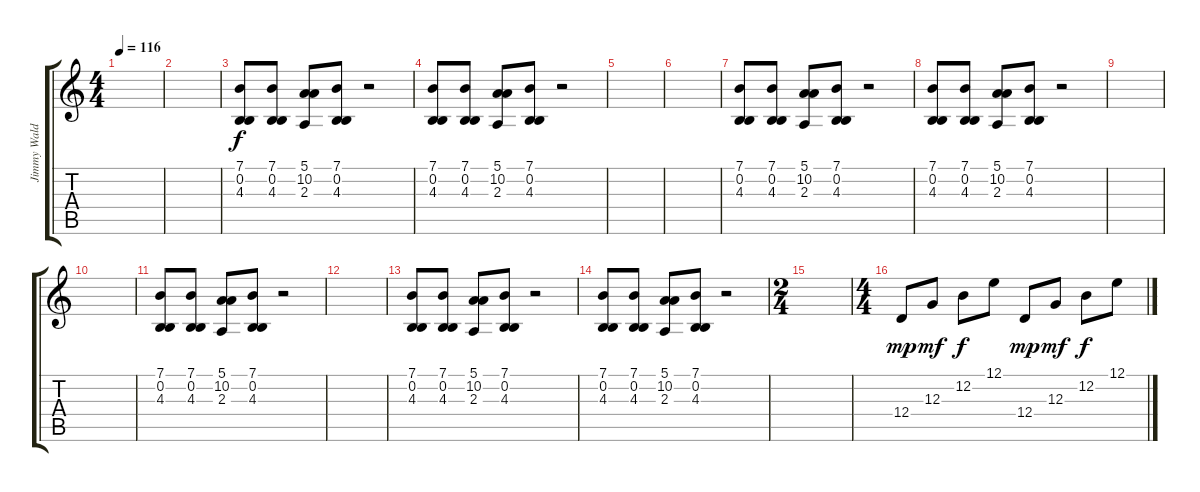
\track ("Jimmy Waldo" "Jimmy Wald") {instrument acousticgrandpiano}
\staff {score tabs}
\tuning (E4 B3 G3 D3 A2 E2) {hide}
\ts (4 4)
\tempo 116
\clef g2
\ks c
|
|
(7.1 0.2 4.3).8 (7.1 0.2 4.3).8 (5.1 10.2 2.3).8 (7.1 0.2 4.3).8 r.2 |
(7.1 0.2 4.3).8 (7.1 0.2 4.3).8 (5.1 10.2 2.3).8 (7.1 0.2 4.3).8 r.2 |
|
|
(7.1 0.2 4.3).8 (7.1 0.2 4.3).8 (5.1 10.2 2.3).8 (7.1 0.2 4.3).8 r.2 |
(7.1 0.2 4.3).8 (7.1 0.2 4.3).8 (5.1 10.2 2.3).8 (7.1 0.2 4.3).8 r.2 |
|
|
(7.1 0.2 4.3).8 (7.1 0.2 4.3).8 (5.1 10.2 2.3).8 (7.1 0.2 4.3).8 r.2 |
|
(7.1 0.2 4.3).8 (7.1 0.2 4.3).8 (5.1 10.2 2.3).8 (7.1 0.2 4.3).8 r.2 |
(7.1 0.2 4.3).8 (7.1 0.2 4.3).8 (5.1 10.2 2.3).8 (7.1 0.2 4.3).8 r.2 |
\ts (2 4)
|
\ts (4 4)
12.4.8{dy mp instrument acousticgrandpiano} 12.3.8{dy mf} 12.2.8{dy f} 12.1.8 12.4.8{dy mp} 12.3.8{dy mf} 12.2.8{dy f} 12.1.8
